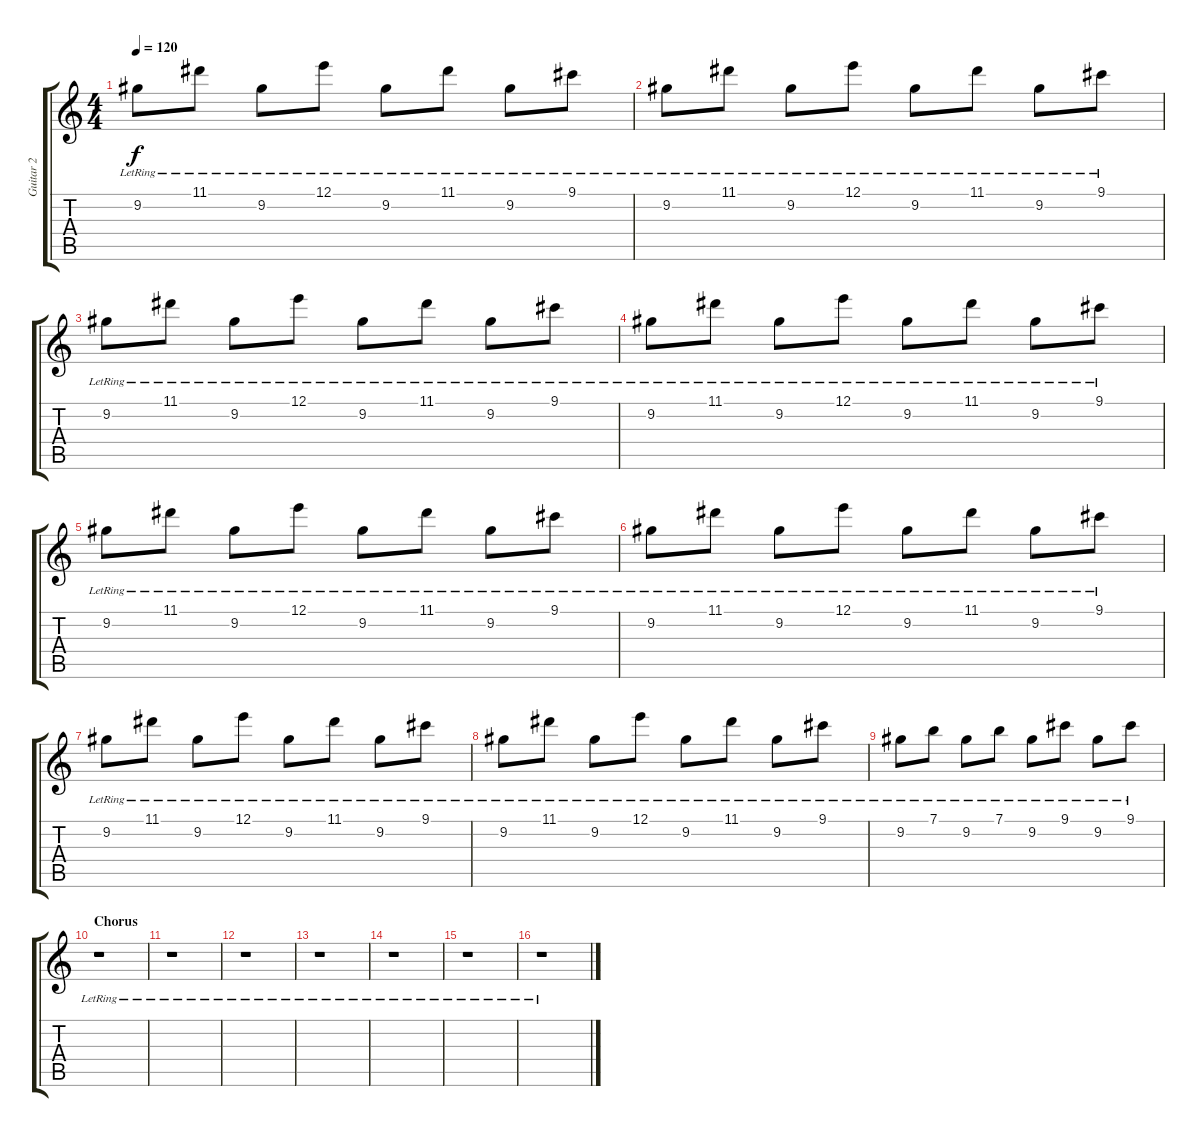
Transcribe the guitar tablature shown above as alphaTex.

\track ("Guitar 2" "Guitar 2") {instrument electricguitarclean}
\staff {score tabs}
\tuning (E4 B3 G3 D3 A2 E2) {hide}
\ts (4 4)
\tempo 120
\clef g2
\ks c
9.2{lr}.8{dy f} 11.1{lr}.8 9.2{lr}.8 12.1{lr}.8 9.2{lr}.8 11.1{lr}.8 9.2{lr}.8 9.1{lr}.8 |
9.2{lr}.8 11.1{lr}.8 9.2{lr}.8 12.1{lr}.8 9.2{lr}.8 11.1{lr}.8 9.2{lr}.8 9.1{lr}.8 |
9.2{lr}.8 11.1{lr}.8 9.2{lr}.8 12.1{lr}.8 9.2{lr}.8 11.1{lr}.8 9.2{lr}.8 9.1{lr}.8 |
9.2{lr}.8 11.1{lr}.8 9.2{lr}.8 12.1{lr}.8 9.2{lr}.8 11.1{lr}.8 9.2{lr}.8 9.1{lr}.8 |
9.2{lr}.8 11.1{lr}.8 9.2{lr}.8 12.1{lr}.8 9.2{lr}.8 11.1{lr}.8 9.2{lr}.8 9.1{lr}.8 |
9.2{lr}.8 11.1{lr}.8 9.2{lr}.8 12.1{lr}.8 9.2{lr}.8 11.1{lr}.8 9.2{lr}.8 9.1{lr}.8 |
9.2{lr}.8 11.1{lr}.8 9.2{lr}.8 12.1{lr}.8 9.2{lr}.8 11.1{lr}.8 9.2{lr}.8 9.1{lr}.8 |
9.2{lr}.8 11.1{lr}.8 9.2{lr}.8 12.1{lr}.8 9.2{lr}.8 11.1{lr}.8 9.2{lr}.8 9.1{lr}.8 |
9.2{lr}.8 7.1{lr}.8 9.2{lr}.8 7.1{lr}.8 9.2{lr}.8 9.1{lr}.8 9.2{lr}.8 9.1{lr}.8 |
\section ("" "Chorus")
r.1 |
r.1 |
r.1 |
r.1 |
r.1 |
r.1 |
r.1
